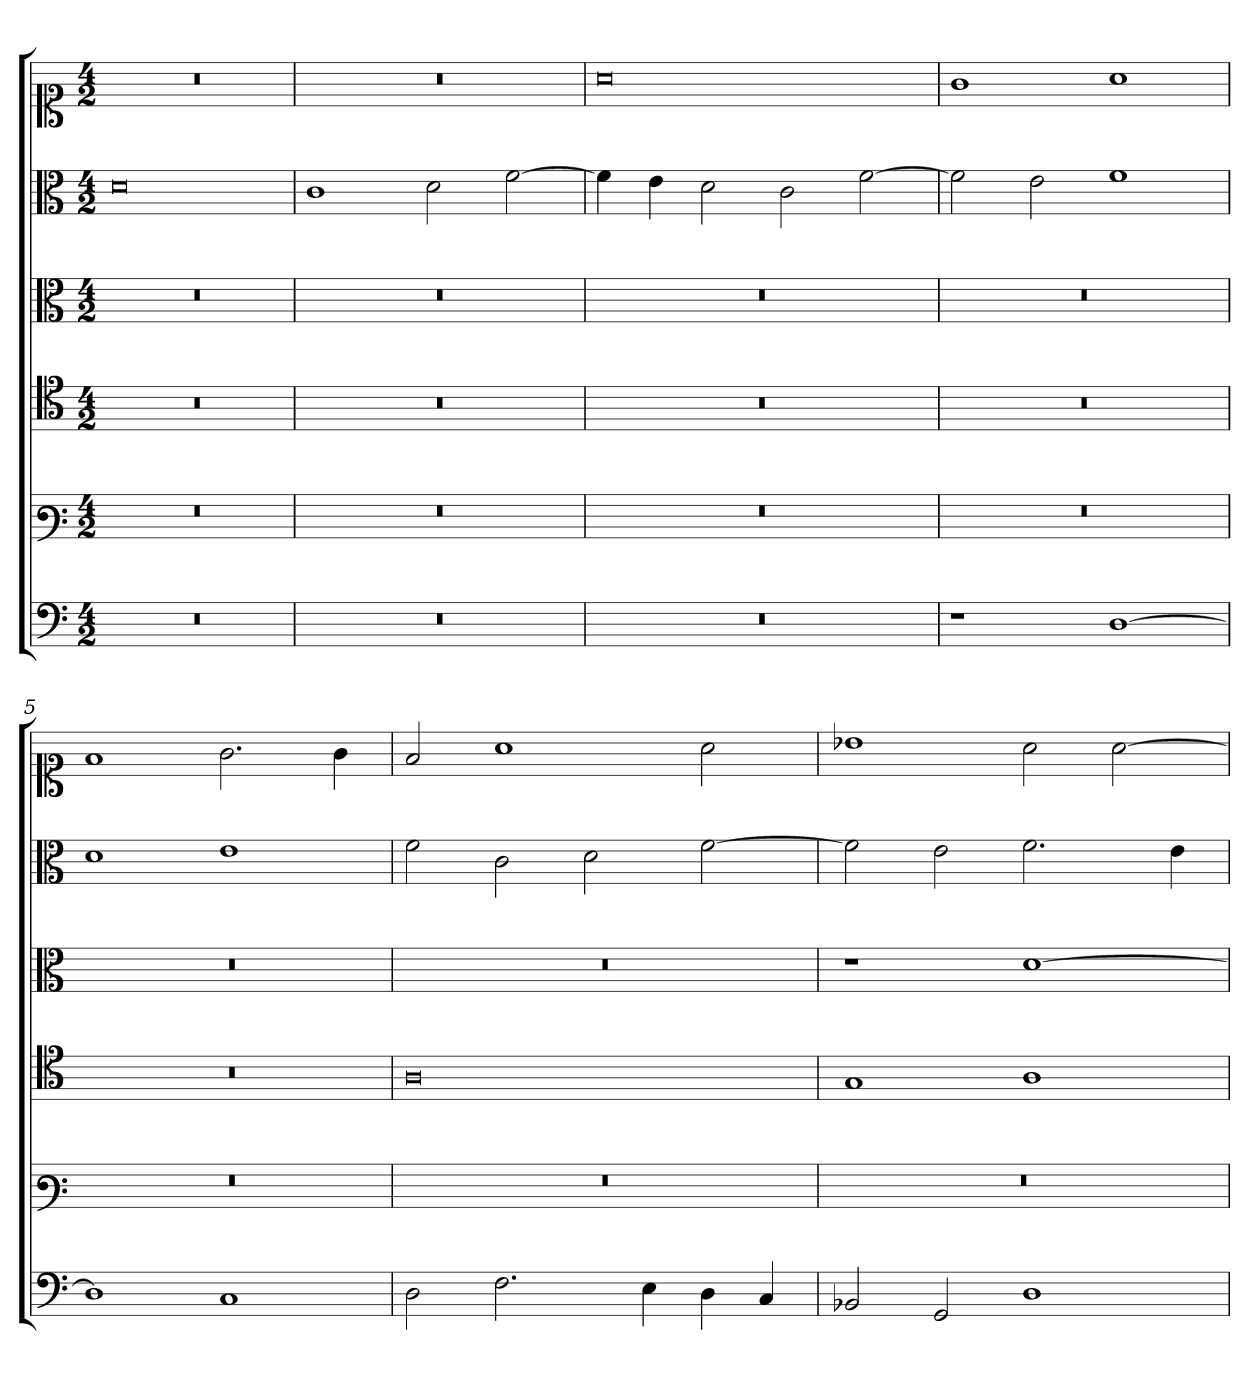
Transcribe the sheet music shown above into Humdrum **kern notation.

**kern	**kern	**kern	**kern	**kern	**kern
*part6	*part5	*part4	*part3	*part2	*part1
*staff6	*staff5	*staff4	*staff3	*staff2	*staff1
*clefF4	*clefF3	*clefC4	*clefC3	*clefC3	*clefC1
*k[]	*k[]	*k[]	*k[]	*k[]	*k[]
*M4/2	*M4/2	*M4/2	*M4/2	*M4/2	*M4/2
=1	=1	=1	=1	=1	=1
0r	0r	0r	0r	0d	0r
=2	=2	=2	=2	=2	=2
0r	0r	0r	0r	1c	0r
.	.	.	.	2d	.
.	.	.	.	[2f	.
=3	=3	=3	=3	=3	=3
0r	0r	0r	0r	4f]	0a
.	.	.	.	4e	.
.	.	.	.	2d	.
.	.	.	.	2c	.
.	.	.	.	[2f	.
=4	=4	=4	=4	=4	=4
1r	0r	0r	0r	2f]	1g
.	.	.	.	2e	.
[1D	.	.	.	1f	1a
=5	=5	=5	=5	=5	=5
1D]	0r	0r	0r	1d	1f
1C	.	.	.	1e	2.g
.	.	.	.	.	4g
=6	=6	=6	=6	=6	=6
2D	0r	0A	0r	2f	2f
2.F	.	.	.	2c	1a
.	.	.	.	2d	.
4E	.	.	.	.	.
4D	.	.	.	[2f	2a
4C	.	.	.	.	.
=7	=7	=7	=7	=7	=7
2BB-X	0r	1G	1r	2f]	1b-X
2GG	.	.	.	2e	.
1D	.	1A	[1d	2.f	2a
.	.	.	.	.	[2a
.	.	.	.	4e	.
=	=	=	=	=	=
*-	*-	*-	*-	*-	*-
